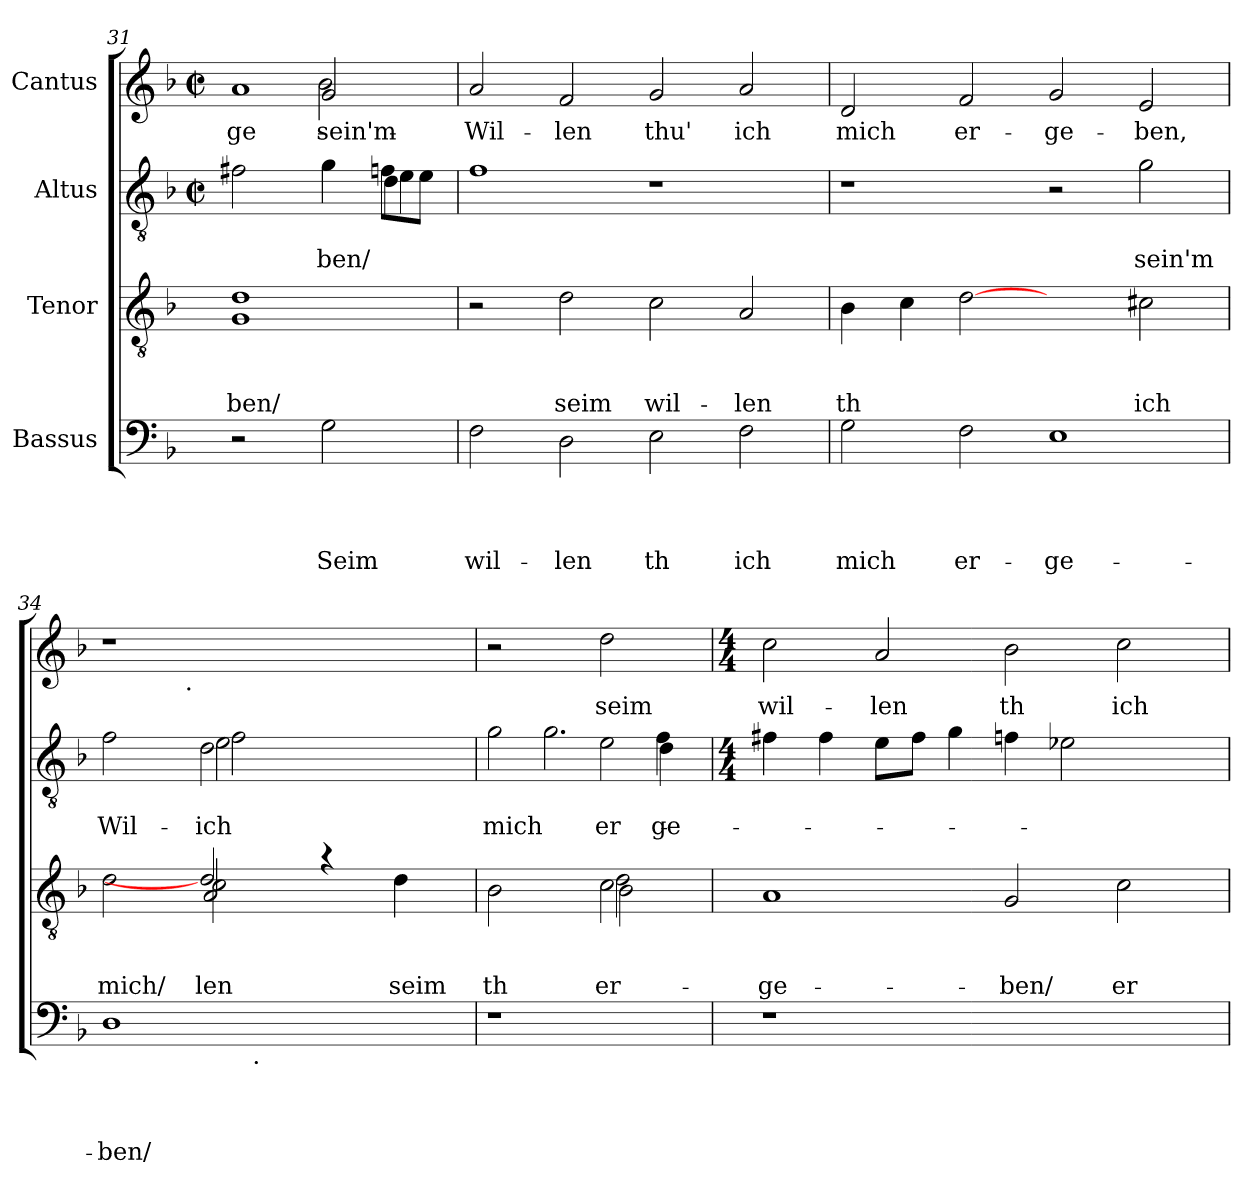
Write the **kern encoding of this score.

**kern	**text	**text	**text	**text	**kern	**text	**text	**text	**kern	**text	**text	**kern	**text
*part4	*part4	*part4	*part4	*part4	*part3	*part3	*part3	*part3	*part2	*part2	*part2	*part1	*part1
*staff4	*staff4	*staff4	*staff4	*staff4	*staff3	*staff3	*staff3	*staff3	*staff2	*staff2	*staff2	*staff1	*staff1
*I"Bassus	*	*	*	*	*I"Tenor	*	*	*	*I"Altus	*	*	*I"Cantus	*
*clefF4	*	*	*	*	*clefGv2	*	*	*	*clefGv2	*	*	*clefG2	*
*k[b-]	*	*	*	*	*k[b-]	*	*	*	*k[b-]	*	*	*k[b-]	*
*F:	*	*	*	*	*F:	*	*	*	*F:	*	*	*F:	*
*	*	*	*	*	*	*	*	*	*M2/2	*	*	*M2/2	*
*	*	*	*	*	*	*	*	*	*met(c|)	*	*	*met(c|)	*
=31	=31	=31	=31	=31	=31	=31	=31	=31	=31	=31	=31	=31	=31
!	!	!	!	!	!	!	!	!LO:LY:b	!	!	!	!	!LO:LY:b
*	*	*	*	*	*	*	*	*	*^	*	*	*^	*
*	*	*	*	*	*	*	*	*	*	*^	*	*	*	*^	*
2r	.	.	.	.	1G 1d	.	.	-ben/	2f#X\	2.ryy	2.ryy	.	.	1a	2ryy	2ryy	-ge-
!	!	!	!	!LO:LY:b	!	!	!	!	!	!	!	!	!LO:LY:b	!	!	!	!LO:LY:b
!	!	!	!	!	!	!	!	!	!	!	!	!	!	!	!	!	!LO:LY:b
2G\	.	.	.	Seim	.	.	.	.	4g\	.	.	.	-ben/	.	2g/	2b-\	sein'm
.	.	.	.	.	.	.	.	.	8fn\L	4d\	4e\	.	.	.	.	.	.
.	.	.	.	.	.	.	.	.	8e\J	.	.	.	.	.	.	.	.
*	*	*	*	*	*	*	*	*	*v	*v	*v	*	*	*	*	*	*
*	*	*	*	*	*	*	*	*	*	*	*	*v	*v	*v	*
!!LO:PB:g=z
=32	=32	=32	=32	=32	=32	=32	=32	=32	=32	=32	=32	=32	=32
!	!	!	!	!LO:LY:b	!	!	!	!	!	!	!	!	!LO:LY:b
2F\	.	.	.	wil-	2r	.	.	.	1f	.	.	2a/	Wil-
!	!	!	!	!LO:LY:b:rj	!	!	!	!LO:LY:b	!	!	!	!	!LO:LY:b:rj
2D\	.	.	.	-len	2d\	.	.	seim	.	.	.	2f/	-len
!	!	!	!	!LO:LY:b:rj	!	!	!	!LO:LY:b	!	!	!	!	!LO:LY:b
2E\	.	.	.	th	2c\	.	.	wil-	1r	.	.	2g/	thu'
!	!	!	!	!LO:LY:b	!	!	!	!LO:LY:b:rj	!	!	!	!	!LO:LY:b
2F\	.	.	.	ich	2A/	.	.	-len	.	.	.	2a/	ich
=33	=33	=33	=33	=33	=33	=33	=33	=33	=33	=33	=33	=33	=33
!	!	!	!	!LO:LY:b	!	!	!	!LO:LY:b	!	!	!	!	!LO:LY:b
2G\	.	.	.	mich	4B-\	.	.	th	1r	.	.	2d/	mich
.	.	.	.	.	4c\	.	.	.	.	.	.	.	.
!	!	!	!	!LO:LY:b	!	!	!	!	!	!	!	!	!LO:LY:b
2F\	.	.	.	er-	[2d	.	.	.	.	.	.	2f/	er-
!	!	!	!	!LO:LY:b	!	!	!	!	!	!	!	!	!LO:LY:b
1E	.	.	.	-ge-	2ryy	.	.	.	2r	.	.	2g/	-ge-
!	!	!	!	!	!	!	!	!LO:LY:b	!	!	!LO:LY:b	!	!LO:LY:b
.	.	.	.	.	2c#X\	.	.	ich	2g\	.	sein'm	2e/	-ben,
=34	=34	=34	=34	=34	=34	=34	=34	=34	=34	=34	=34	=34	=34
!	!	!	!	!LO:LY:b	!	!	!	!LO:LY:b	!	!	!LO:LY:b	!	!
*^	*	*	*	*	*^	*	*	*	*^	*	*	*^	*
*	*	*	*	*	*	*	*^	*	*	*	*	*^	*	*	*	*	*
1D	2ryy	.	.	.	-ben/	2d\	2ryy	2ryy	.	.	mich/	2f\	2ryy	2ryy	.	Wil-	1r	4...ryy	.
!	!	!	!	!	!	!	!	!	!	!	!	!	!	!	!	!	!	!LO:TX:b:t=.	!
.	.	.	.	.	.	.	.	.	.	.	.	.	.	.	.	.	.	1ryy	.
!	!	!	!	!	!	!	!	!	!	!	!LO:LY:b	!	!	!	!	!	!	!	!
!	!	!	!	!	!	!	!	!	!	!	!LO:LY:b:rj	!	!	!	!	!LO:LY:b:rj	!	!	!
!	!	!	!	!	!	!	!	!	!	!	!	!	!	!	!	!LO:LY:b	!	!	!
!	!	!	!	!	!	!	!	!	!	!	!	!	!	!	!	!LO:LY:b	!	!	!
.	8ryy	.	.	.	.	2d]	2c\	2A/	.	.	-len	2d\	2e\	2f\	.	ich	.	.	.
.	32ryy	.	.	.	.	.	.	.	.	.	.	.	.	.	.	.	.	.	.
!	!LO:TX:b:t=.	!	!	!	!	!	!	!	!	!	!	!	!	!	!	!	!	!	!
.	2ryy	.	.	.	.	.	.	.	.	.	.	.	.	.	.	.	.	.	.
2ryy	.	.	.	.	.	4ra	2ryy	2ryy	.	.	.	2ryy	2ryy	2ryy	.	.	2ryy	.	.
.	4ryy	.	.	.	.	.	.	.	.	.	.	.	.	.	.	.	.	.	.
!	!	!	!	!	!	!	!	!	!	!	!LO:LY:b	!	!	!	!	!	!	!	!
.	.	.	.	.	.	4d\	.	.	.	.	seim	.	.	.	.	.	.	.	.
.	16.ryy	.	.	.	.	.	.	.	.	.	.	.	.	.	.	.	.	.	.
.	.	.	.	.	.	.	.	.	.	.	.	.	.	.	.	.	.	32ryy	.
=35	=35	=35	=35	=35	=35	=35	=35	=35	=35	=35	=35	=35	=35	=35	=35	=35	=35	=35	=35
!	!	!	!	!	!	!	!	!	!	!	!LO:LY:b:rj	!	!	!	!	!LO:LY:b	!	!	!
*v	*v	*	*	*	*	*	*	*	*	*	*	*	*	*^	*	*	*v	*v	*
1r	.	.	.	.	2B-\	2ryy	2ryy	.	.	th	2g\	2.ryy	2.ryy	4ryy	.	mich	2r	.
.	.	.	.	.	.	.	.	.	.	.	.	.	.	2.g\	.	.	.	.
!	!	!	!	!	!	!	!	!	!	!LO:LY:b	!	!	!	!	!	!	!	!
!	!	!	!	!	!	!	!	!	!	!LO:LY:b	!	!	!	!	!	!	!	!
!	!	!	!	!	!	!	!	!	!	!LO:LY:b	!	!	!	!	!	!LO:LY:b	!	!LO:LY:b
.	.	.	.	.	2c\	2d\	2B-\	.	.	er-	2e\	.	.	.	.	er-	2dd\	seim
!	!	!	!	!	!	!	!	!	!	!	!	!	!	!	!	!LO:LY:b	!	!
.	.	.	.	.	.	.	.	.	.	.	.	4f\	4d\	.	.	-ge-	.	.
*	*	*	*	*	*v	*v	*v	*	*	*	*	*	*	*	*	*	*	*
*	*	*	*	*	*	*	*	*	*v	*v	*v	*v	*	*	*	*
=36	=36	=36	=36	=36	=36	=36	=36	=36	=36	=36	=36	=36	=36
*	*	*	*	*	*	*	*	*	*M4/4	*	*	*M4/4	*
*	*	*	*	*	*	*	*	*	*^	*	*	*	*
*	*	*	*	*	*	*	*	*	*	*^	*	*	*	*
!	!	!	!	!	!	!	!	!LO:LY:b	!	!	!	!	!	!	!LO:LY:b
*	*	*	*	*	*	*	*	*	*v	*v	*v	*	*	*	*
1r	.	.	.	.	1A	.	.	-ge-	4f#X\	.	.	2cc\	wil-
.	.	.	.	.	.	.	.	.	4f#\	.	.	.	.
!	!	!	!	!	!	!	!	!	!	!	!	!	!LO:LY:b
.	.	.	.	.	.	.	.	.	8e\L	.	.	2a/	-len
.	.	.	.	.	.	.	.	.	8f#\J	.	.	.	.
.	.	.	.	.	.	.	.	.	4g\	.	.	.	.
!	!	!	!	!	!	!	!	!LO:LY:b	!	!	!	!	!LO:LY:b:rj
1ryy	.	.	.	.	2G/	.	.	-ben/	4fn\	.	.	2b-\	th
.	.	.	.	.	.	.	.	.	2e-X\	.	.	.	.
!	!	!	!	!	!	!	!	!LO:LY:b	!	!	!	!	!LO:LY:b
.	.	.	.	.	2c\	.	.	er-	.	.	.	2cc\	ich
.	.	.	.	.	.	.	.	.	4ryy	.	.	.	.
=	=	=	=	=	=	=	=	=	=	=	=	=	=
*-	*-	*-	*-	*-	*-	*-	*-	*-	*-	*-	*-	*-	*-
